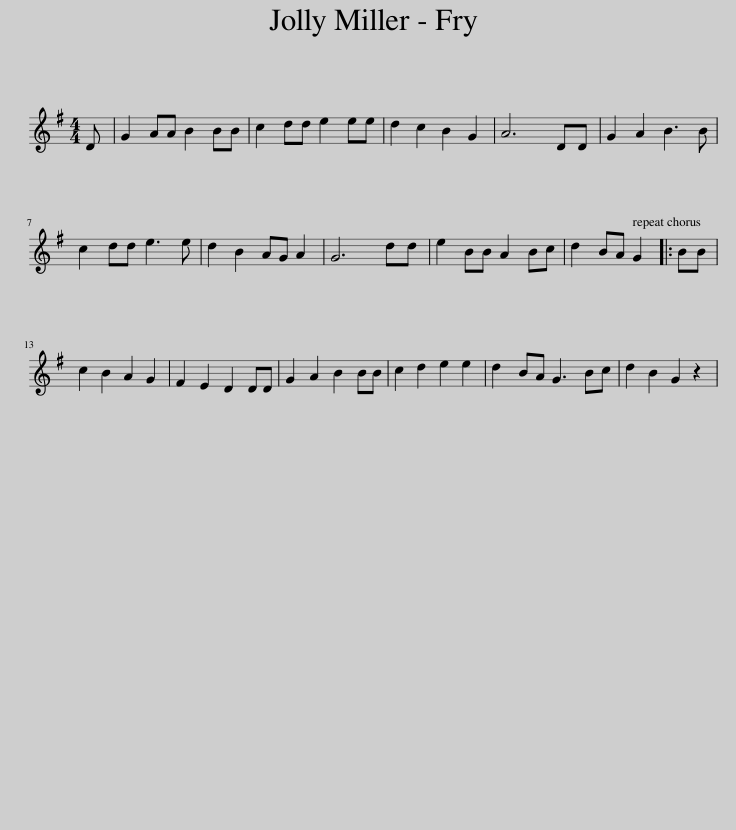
X:1
L:1/8
M:4/4
I:linebreak $
K:G
V:1 treble
V:1
 D | G2 AA B2 BB | c2 dd e2 ee | d2 c2 B2 G2 | A6 DD | %5
 G2 A2 B3 B |$ c2 dd e3 e | d2 B2 AG A2 | G6 dd | e2 BB A2 Bc | %10
 d2 BA G2 |: BB |$ c2 B2 A2 G2 | F2 E2 D2 DD | G2 A2 B2 BB | %15
 c2 d2 e2 e2 | d2 BA G3 Bc | d2 B2 G2 z2 | %18
